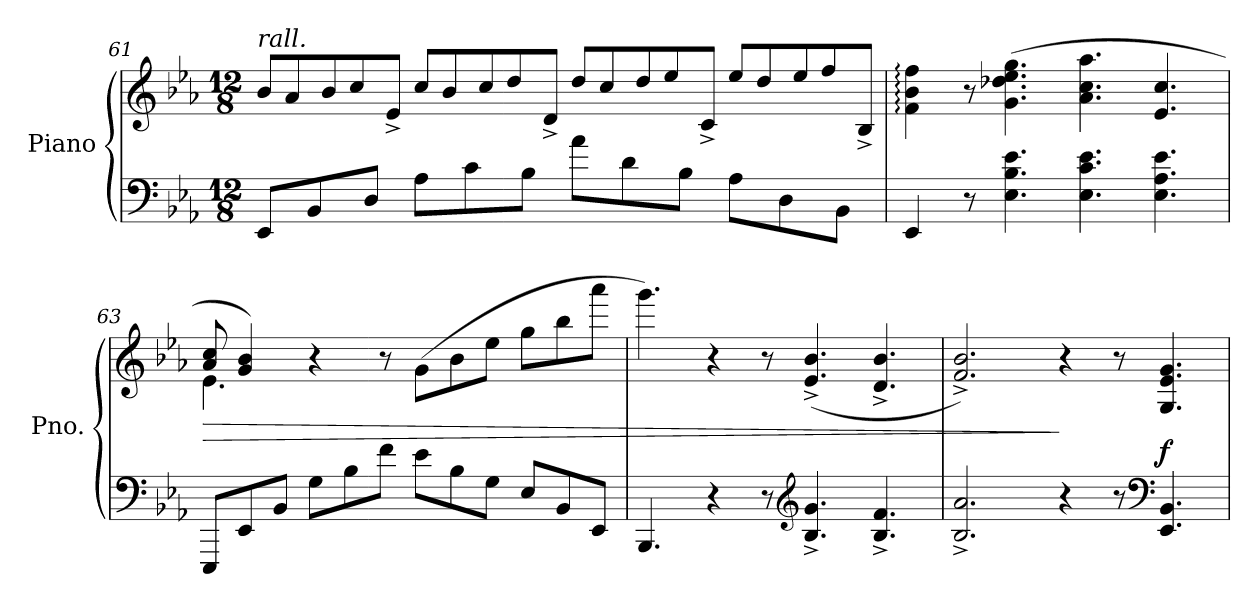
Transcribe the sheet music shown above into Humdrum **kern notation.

**kern	**kern	**dynam
*part1	*part1	*part1
*staff2	*staff1	*staff1/2
*I"Piano	*	*
*I'Pno.	*	*
*clefF4	*clefG2	*
*k[b-e-a-]	*k[b-e-a-]	*
*M12/8	*M12/8	*
*	*Xtuplet	*
=61	=61	=61
!	!LO:TX:a:i:t=rall.	!
8EE-/L	40%3b-/L	.
.	40%3a-/	.
8BB-/	.	.
.	40%3b-/	.
.	40%3cc/	.
8D/J	.	.
.	40%3e-^/J	.
8A-\L	40%3cc/L	.
.	40%3b-/	.
8c\	.	.
.	40%3cc/	.
.	40%3dd/	.
8B-\J	.	.
.	40%3d^/J	.
8a-\L	40%3dd/L	.
.	40%3cc/	.
8d\	.	.
.	40%3dd/	.
.	40%3ee-/	.
8B-\J	.	.
.	40%3c^/J	.
8A-\L	40%3ee-/L	.
.	40%3dd/	.
8D\	.	.
.	40%3ee-/	.
.	40%3ff/	.
8BB-\J	.	.
.	40%3B-^/J	.
!!LO:LB:g=z
=62	=62	=62
4EE-/	4f\: 4b-\: 4ff\:	.
8r	8r	.
4.E-\ 4.B-\ 4.e-\	(>4.g\ 4.dd-X\ 4.ee-\ 4.gg\	.
4.E-\ 4.c\ 4.e-\	4.a-\ 4.cc\ 4.aa-\	.
4.E-\ 4.A-\ 4.e-\	4.e-/ 4.cc/	.
=63	=63	=63
!	!LO:TX:a:i:t=a tempo	!
!	!	!LO:HP:b
*	*^	*
8EEE-/L	8a-/ 8cc/	4.e-\	>
8EE-/	4g/ 4b-/)	.	.
8BB-/J	.	.	.
8G\L	4r	1ryy	.
8B-\	.	.	.
8f\J	8r	.	.
8e-\L	(>8g\L	.	.
8B-\	8b-\	.	.
8G\J	8ee-\J	.	.
8E-/L	8gg\L	.	.
8BB-/	8bb-\	.	.
8EE-/J	8aaa-\J	8ryy	.
*	*v	*v	*
=64	=64	=64
4.BBB-/	4.ggg\)	.
4r	4r	.
8r	8r	.
*clefG2	*	*
4.B-/^ 4.g/^	(<4.e-/^ 4.b-/^	.
4.B-/^ 4.f/^	4.d/^ 4.b-/^	.
=65	=65	=65
2.B-/^ 2.a-/^	2.f/^ 2.b-/^)	.
4r	4r	]
8r	8r	.
*clefF4	*	*
!	!	!LO:DY:a=2
4.EE-/ 4.BB-/	4.G/ 4.e-/ 4.g/	f
=	=	=
*-	*-	*-
